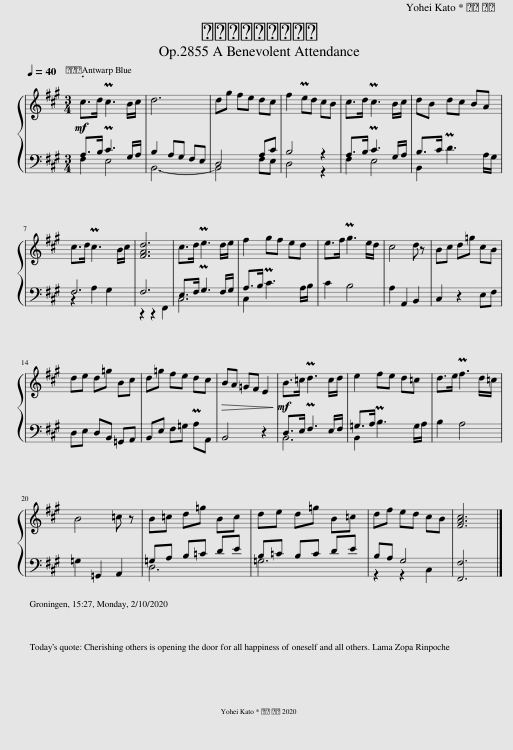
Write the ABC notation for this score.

X:1
%%score { 1 | ( 2 3 ) }
L:1/8
Q:1/4=40
M:3/4
I:linebreak $
K:A
V:1 treble
V:2 bass
V:3 bass
V:1
!mf! c>d Pc3 B/c/ | d6 | dg fe dc | f2 Ped cB | c>d Pc3 B/c/ | %5
 dB dc BA |$ c>d Pc3 B/c/ | [FAd]6 | c>d Pe3 d/e/ | f2 gf ed | %10
 e>f Pg3 e/d/ | c4 d z | Bc d=g cB |$ de d=g Bc | d=g fe dc | %15
!>(! BA =GF E2!>)! |!mf! B>=c Pd3 c/d/ | e2 fe d=c | d>e Pf3 d/=c/ |$ B4 =c z | %20
 B=c d=g Bc | de d=g B=c | df ed cB | [FAc]6 |] %24
V:2
 A,>B, PC3 G,/A,/ | B,2 A,G, F,E, | D,4 A,C | B,4 z2 | A,>B, PC3 G,/A,/ | %5
 B,>C PD3 A,/G,/ |$ F,6 | F,6 | E,>F, PG,3 F,/G,/ | A,>B, PC3 A,/B,/ | %10
 C2 B,4 | A,2 A,,2 B,,2 | C,2 z2 E,F, |$ D,E, D,B,, =G,,A,, | B,,E, F,=G, PA,A,, | %15
 B,,4 z2 | D,>E, PF,3 E,/F,/ | =G,>A, PB,3 G,/A,/ | B,2 A,4 |$ =G,2 =G,,2 A,,2 | %20
 D,6 | =G,6 | B,A, G,4 | [F,,F,]6 |] %24
V:3
 F,2 E,4 | B,,6- | B,,4 F,E, | D,4 z2 | F,2 E,4 | %5
 B,,2 x4 |$ z2 A,2 G,2 | z2 z2 F,,2 | C,6 | C,2 x4 | %10
 x6 | x6 | x6 |$ x6 | x6 | %15
 x6 | B,,6 | B,,2 x4 | x6 |$ x6 | %20
 =G,A, B,=C DE | B,=C B,C DE | z2 z2 C,2 | x6 |] %24
